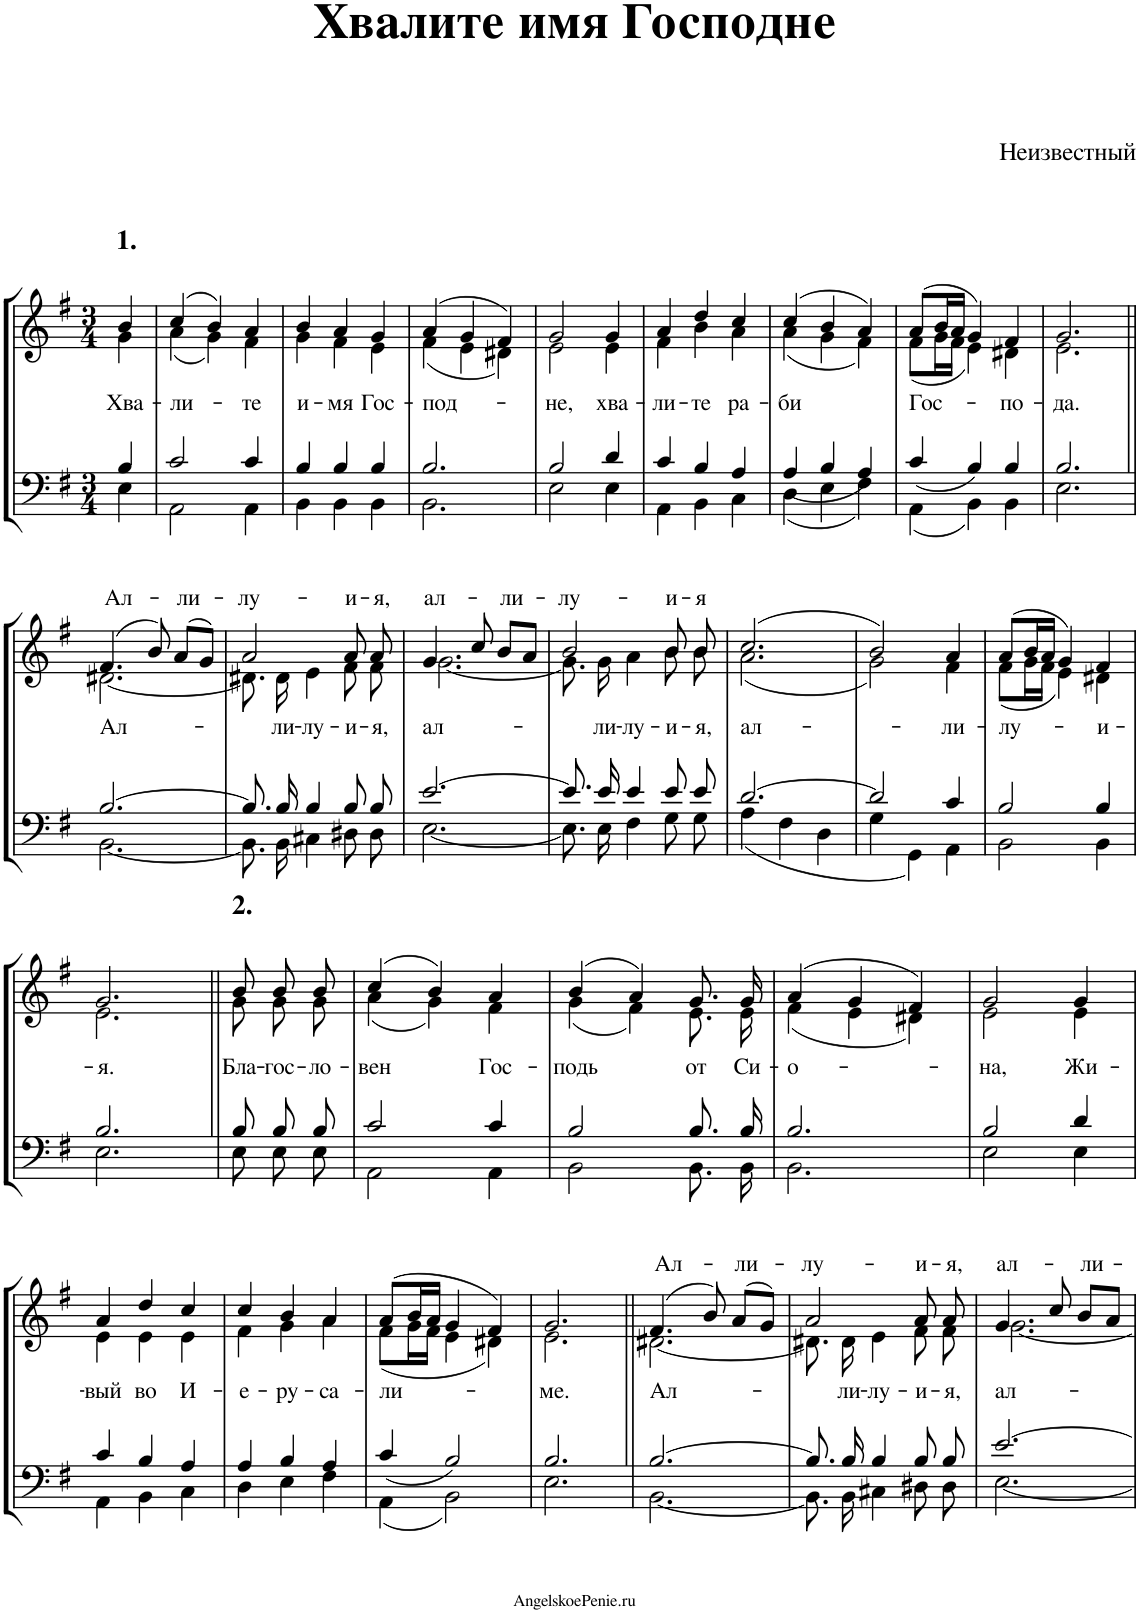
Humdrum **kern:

**kern	**kern	**text
*part1	*part1	*part1
*staff2	*staff1	*staff1
*I"Piano	*	*
*I'Pno.	*	*
*clefF4	*clefG2	*
*k[f#]	*k[f#]	*
*M3/4	*M3/4	*
=1	=1	=1
*^	*^	*
*	*^	*	*	*
!	!	!	!LO:TX:a:B:t=1.	!	!
!	!	!	!	!	!LO:LY:b
4ryy	4B/	4E\	4b/	4g\	Хва-
=2	=2	=2	=2	=2	=2
!	!	!	!	!	!LO:LY:b
2.ryy	2c/	2AA\	(4cc/	(4a\	-ли-
.	.	.	4b/)	4g\)	.
!	!	!	!	!	!LO:LY:b
.	4c/	4AA\	4a/	4f#\	-те
=3	=3	=3	=3	=3	=3
!	!	!	!	!	!LO:LY:b
2.ryy	4B/	4BB\	4b/	4g\	и-
!	!	!	!	!	!LO:LY:b
.	4B/	4BB\	4a/	4f#\	-мя
!	!	!	!	!	!LO:LY:b
.	4B/	4BB\	4g/	4e\	Гос-
=4	=4	=4	=4	=4	=4
!	!	!	!	!	!LO:LY:b
2.ryy	2.B/	2.BB\	(4a/	(4f#\	-под-
.	.	.	4g/	4e\	.
.	.	.	4f#/)	4d#X\)	.
=5	=5	=5	=5	=5	=5
!	!	!	!	!	!LO:LY:b
2.ryy	2B/	2E\	2g/	2e\	-не,
!	!	!	!	!	!LO:LY:b
.	4d/	4E\	4g/	4e\	хва-
=6	=6	=6	=6	=6	=6
!	!	!	!	!	!LO:LY:b
2.ryy	4c/	4AA\	4a/	4f#\	-ли-
!	!	!	!	!	!LO:LY:b
.	4B/	4BB\	4dd/	4b\	-те
!	!	!	!	!	!LO:LY:b
.	4A/	4C\	4cc/	4a\	ра-
=7	=7	=7	=7	=7	=7
!	!	!	!	!	!LO:LY:b
2.ryy	4A/	4D\	(4cc/	(4a\	-би
.	4B/	4E\	4b/	4g\	.
.	4A/	4F#\	4a/)	4f#\)	.
=8	=8	=8	=8	=8	=8
!	!	!	!	!	!LO:LY:b
2.ryy	4c/	4AA\	(8a/L	(8f#\L	Гос-
.	.	.	16b/L	16g\L	.
.	.	.	16a/JJ	16f#\JJ	.
.	4B/	4BB\	4g/)	4e\)	.
!	!	!	!	!	!LO:LY:b
.	4B/	4BB\	4f#/	4d#X\	-по-
=9	=9	=9	=9	=9	=9
!	!	!	!	!	!LO:LY:b
2.ryy	2.B/	2.E\	2.g/	2.e\	-да.
!!LO:LB:g=z	!!
=10||	=10||	=10||	=10||	=10||	=10||
!	!	!	!	!	!LO:LY:a
!	!	!	!	!	!LO:LY:b
2.ryy	[2.B/	[2.BB\	(4.f#/	[2.d#X\	Ал-
.	.	.	8b/)	.	.
!	!	!	!	!	!LO:LY:a
.	.	.	(8a/L	.	-ли-
.	.	.	8g/J)	.	.
=11	=11	=11	=11	=11	=11
!	!	!	!	!	!LO:LY:a
2.ryy	8.B/L]	8.BB\L]	2a/	8.d#X\]	-лу-
!	!	!	!	!	!LO:LY:b
.	16B/Jk	16BB\Jk	.	16d#\	-ли-
!	!	!	!	!	!LO:LY:b
.	4B/	4C#X\	.	4e\	-лу-
!	!	!	!	!	!LO:LY:a
!	!	!	!	!	!LO:LY:b
.	8B/L	8D#X\L	8a/	8f#\	-и-
!	!	!	!	!	!LO:LY:a
!	!	!	!	!	!LO:LY:b
.	8B/J	8D#\J	8a/	8f#\	-я,
=12	=12	=12	=12	=12	=12
!	!	!	!	!	!LO:LY:a
!	!	!	!	!	!LO:LY:b
2.ryy	[2.e/	[2.E\	4.g/	[2.g\	ал-
.	.	.	8cc/	.	.
!	!	!	!	!	!LO:LY:a
.	.	.	8b/L	.	-ли-
.	.	.	8a/J	.	.
=13	=13	=13	=13	=13	=13
!	!	!	!	!	!LO:LY:a
2.ryy	8.e/L]	8.E\L]	2b/	8.g\]	-лу-
!	!	!	!	!	!LO:LY:b
.	16e/Jk	16E\Jk	.	16g\	-ли-
!	!	!	!	!	!LO:LY:b
.	4e/	4F#\	.	4a\	-лу-
!	!	!	!	!	!LO:LY:a
!	!	!	!	!	!LO:LY:b
.	8e/L	8G\L	8b/	8b\	-и-
!	!	!	!	!	!LO:LY:a
!	!	!	!	!	!LO:LY:b
.	8e/J	8G\J	8b/	8b\	-я,
=14	=14	=14	=14	=14	=14
!	!	!	!	!	!LO:LY:b
2.ryy	[2.d/	4A\	(2.cc/	(2.a\	ал-
.	.	4F#\	.	.	.
.	.	4D\	.	.	.
=15	=15	=15	=15	=15	=15
2.ryy	2d/]	4G\	2b/)	2g\)	.
.	.	4GG\	.	.	.
!	!	!	!	!	!LO:LY:b
.	4c/	4AA\	4a/	4f#\	-ли-
=16	=16	=16	=16	=16	=16
!	!	!	!	!	!LO:LY:b
2.ryy	2B/	2BB\	(8a/L	(8f#\L	-лу-
.	.	.	16b/L	16g\L	.
.	.	.	16a/JJ	16f#\JJ	.
.	.	.	4g/)	4e\)	.
!	!	!	!	!	!LO:LY:b
.	4B/	4BB\	4f#/	4d#X\	-и-
!!LO:LB:g=z	!!
=17	=17	=17	=17	=17	=17
!	!	!	!	!	!LO:LY:b
2.ryy	2.B/	2.E\	2.g/	2.e\	-я.
=18||	=18||	=18||	=18||	=18||	=18||
!	!	!	!LO:TX:a:B:t=2.	!	!
!	!	!	!	!	!LO:LY:b
4ryy	8B/L	8E\L	8b/	8g\	Бла-
!	!	!	!	!	!LO:LY:b
.	8B/J	8E\J	8b/	8g\	-гос-
!	!	!	!	!	!LO:LY:b
8ryy	8B/J	8E\J	8b/	8g\	-ло-
=19	=19	=19	=19	=19	=19
!	!	!	!	!	!LO:LY:b
2.ryy	2c/	2AA\	(4cc/	(4a\	-вен
.	.	.	4b/)	4g\)	.
!	!	!	!	!	!LO:LY:b
.	4c/	4AA\	4a/	4f#\	Гос-
=20	=20	=20	=20	=20	=20
!	!	!	!	!	!LO:LY:b
2.ryy	2B/	2BB\	(4b/	(4g\	-подь
.	.	.	4a/)	4f#\)	.
!	!	!	!	!	!LO:LY:b
.	8.B/L	8.BB\L	8.g/	8.e\	от
!	!	!	!	!	!LO:LY:b
.	16B/Jk	16BB\Jk	16g/	16e\	Си-
=21	=21	=21	=21	=21	=21
!	!	!	!	!	!LO:LY:b
2.ryy	2.B/	2.BB\	(4a/	(4f#\	-о-
.	.	.	4g/	4e\	.
.	.	.	4f#/)	4d#X\)	.
=22	=22	=22	=22	=22	=22
!	!	!	!	!	!LO:LY:b
2.ryy	2B/	2E\	2g/	2e\	-на,
!	!	!	!	!	!LO:LY:b
.	4d/	4E\	4g/	4e\	Жи-
!!LO:LB:g=z	!!
=23	=23	=23	=23	=23	=23
!	!	!	!	!	!LO:LY:b
2.ryy	4c/	4AA\	4a/	4e\	-вый
!	!	!	!	!	!LO:LY:b
.	4B/	4BB\	4dd/	4e\	во
!	!	!	!	!	!LO:LY:b
.	4A/	4C\	4cc/	4e\	И-
=24	=24	=24	=24	=24	=24
!	!	!	!	!	!LO:LY:b
2.ryy	4A/	4D\	4cc/	4f#\	-е-
!	!	!	!	!	!LO:LY:b
.	4B/	4E\	4b/	4g\	-ру-
!	!	!	!	!	!LO:LY:b
.	4A/	4F#\	4a/	4a\	-са-
=25	=25	=25	=25	=25	=25
!	!	!	!	!	!LO:LY:b
2.ryy	4c/	4AA\	(8a/L	(8f#\L	-ли-
.	.	.	16b/L	16g\L	.
.	.	.	16a/JJ	16f#\JJ	.
.	2B/	2BB\	4g/	4e\	.
.	.	.	4f#/)	4d#X\)	.
=26	=26	=26	=26	=26	=26
!	!	!	!	!	!LO:LY:b
2.ryy	2.B/	2.E\	2.g/	2.e\	-ме.
=27||	=27||	=27||	=27||	=27||	=27||
!	!	!	!	!	!LO:LY:a
!	!	!	!	!	!LO:LY:b
2.ryy	[2.B/	[2.BB\	(4.f#/	[2.d#X\	Ал-
.	.	.	8b/)	.	.
!	!	!	!	!	!LO:LY:a
.	.	.	(8a/L	.	-ли-
.	.	.	8g/J)	.	.
=28	=28	=28	=28	=28	=28
!	!	!	!	!	!LO:LY:a
2.ryy	8.B/L]	8.BB\L]	2a/	8.d#X\]	-лу-
!	!	!	!	!	!LO:LY:b
.	16B/Jk	16BB\Jk	.	16d#\	-ли-
!	!	!	!	!	!LO:LY:b
.	4B/	4C#X\	.	4e\	-лу-
!	!	!	!	!	!LO:LY:a
!	!	!	!	!	!LO:LY:b
.	8B/L	8D#X\L	8a/	8f#\	-и-
!	!	!	!	!	!LO:LY:a
!	!	!	!	!	!LO:LY:b
.	8B/J	8D#\J	8a/	8f#\	-я,
=29	=29	=29	=29	=29	=29
!	!	!	!	!	!LO:LY:a
!	!	!	!	!	!LO:LY:b
2.ryy	[2.e/	[2.E\	4.g/	[2.g\	ал-
.	.	.	8cc/	.	.
!	!	!	!	!	!LO:LY:a
.	.	.	8b/L	.	-ли-
.	.	.	8a/J	.	.
*v	*v	*v	*	*	*
*	*v	*v	*
=	=	=
*-	*-	*-
